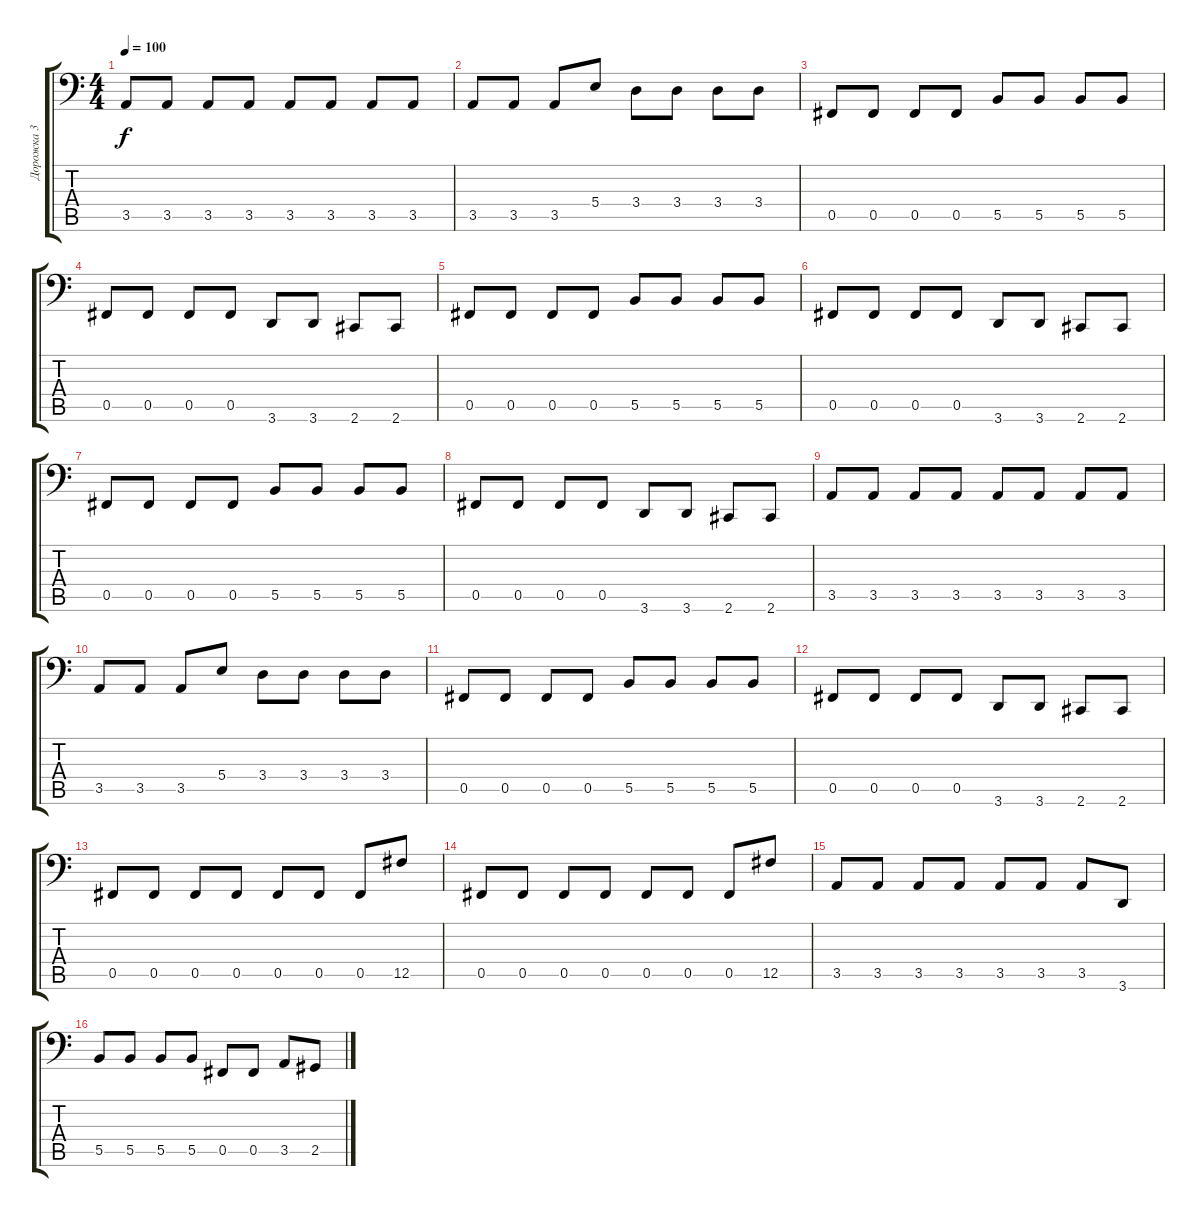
\track ("Дорожка 3" "Дорожка 3") {instrument electricbassfinger}
\staff {score tabs}
\tuning (Db3 Ab2 E2 B1 Gb1 B0) {hide}
\ts (4 4)
\tempo 100
\clef f4
\ks c
3.5.8{dy f} 3.5.8 3.5.8 3.5.8 3.5.8 3.5.8 3.5.8 3.5.8 |
3.5.8 3.5.8 3.5.8 5.4.8 3.4.8 3.4.8 3.4.8 3.4.8 |
0.5.8 0.5.8 0.5.8 0.5.8 5.5.8 5.5.8 5.5.8 5.5.8 |
0.5.8 0.5.8 0.5.8 0.5.8 3.6.8 3.6.8 2.6.8 2.6.8 |
0.5.8 0.5.8 0.5.8 0.5.8 5.5.8 5.5.8 5.5.8 5.5.8 |
0.5.8 0.5.8 0.5.8 0.5.8 3.6.8 3.6.8 2.6.8 2.6.8 |
0.5.8 0.5.8 0.5.8 0.5.8 5.5.8 5.5.8 5.5.8 5.5.8 |
0.5.8 0.5.8 0.5.8 0.5.8 3.6.8 3.6.8 2.6.8 2.6.8 |
3.5.8 3.5.8 3.5.8 3.5.8 3.5.8 3.5.8 3.5.8 3.5.8 |
3.5.8 3.5.8 3.5.8 5.4.8 3.4.8 3.4.8 3.4.8 3.4.8 |
0.5.8 0.5.8 0.5.8 0.5.8 5.5.8 5.5.8 5.5.8 5.5.8 |
0.5.8 0.5.8 0.5.8 0.5.8 3.6.8 3.6.8 2.6.8 2.6.8 |
0.5.8 0.5.8 0.5.8 0.5.8 0.5.8 0.5.8 0.5.8 12.5.8 |
0.5.8 0.5.8 0.5.8 0.5.8 0.5.8 0.5.8 0.5.8 12.5.8 |
3.5.8 3.5.8 3.5.8 3.5.8 3.5.8 3.5.8 3.5.8 3.6.8 |
5.5.8 5.5.8 5.5.8 5.5.8 0.5.8 0.5.8 3.5.8 2.5.8
